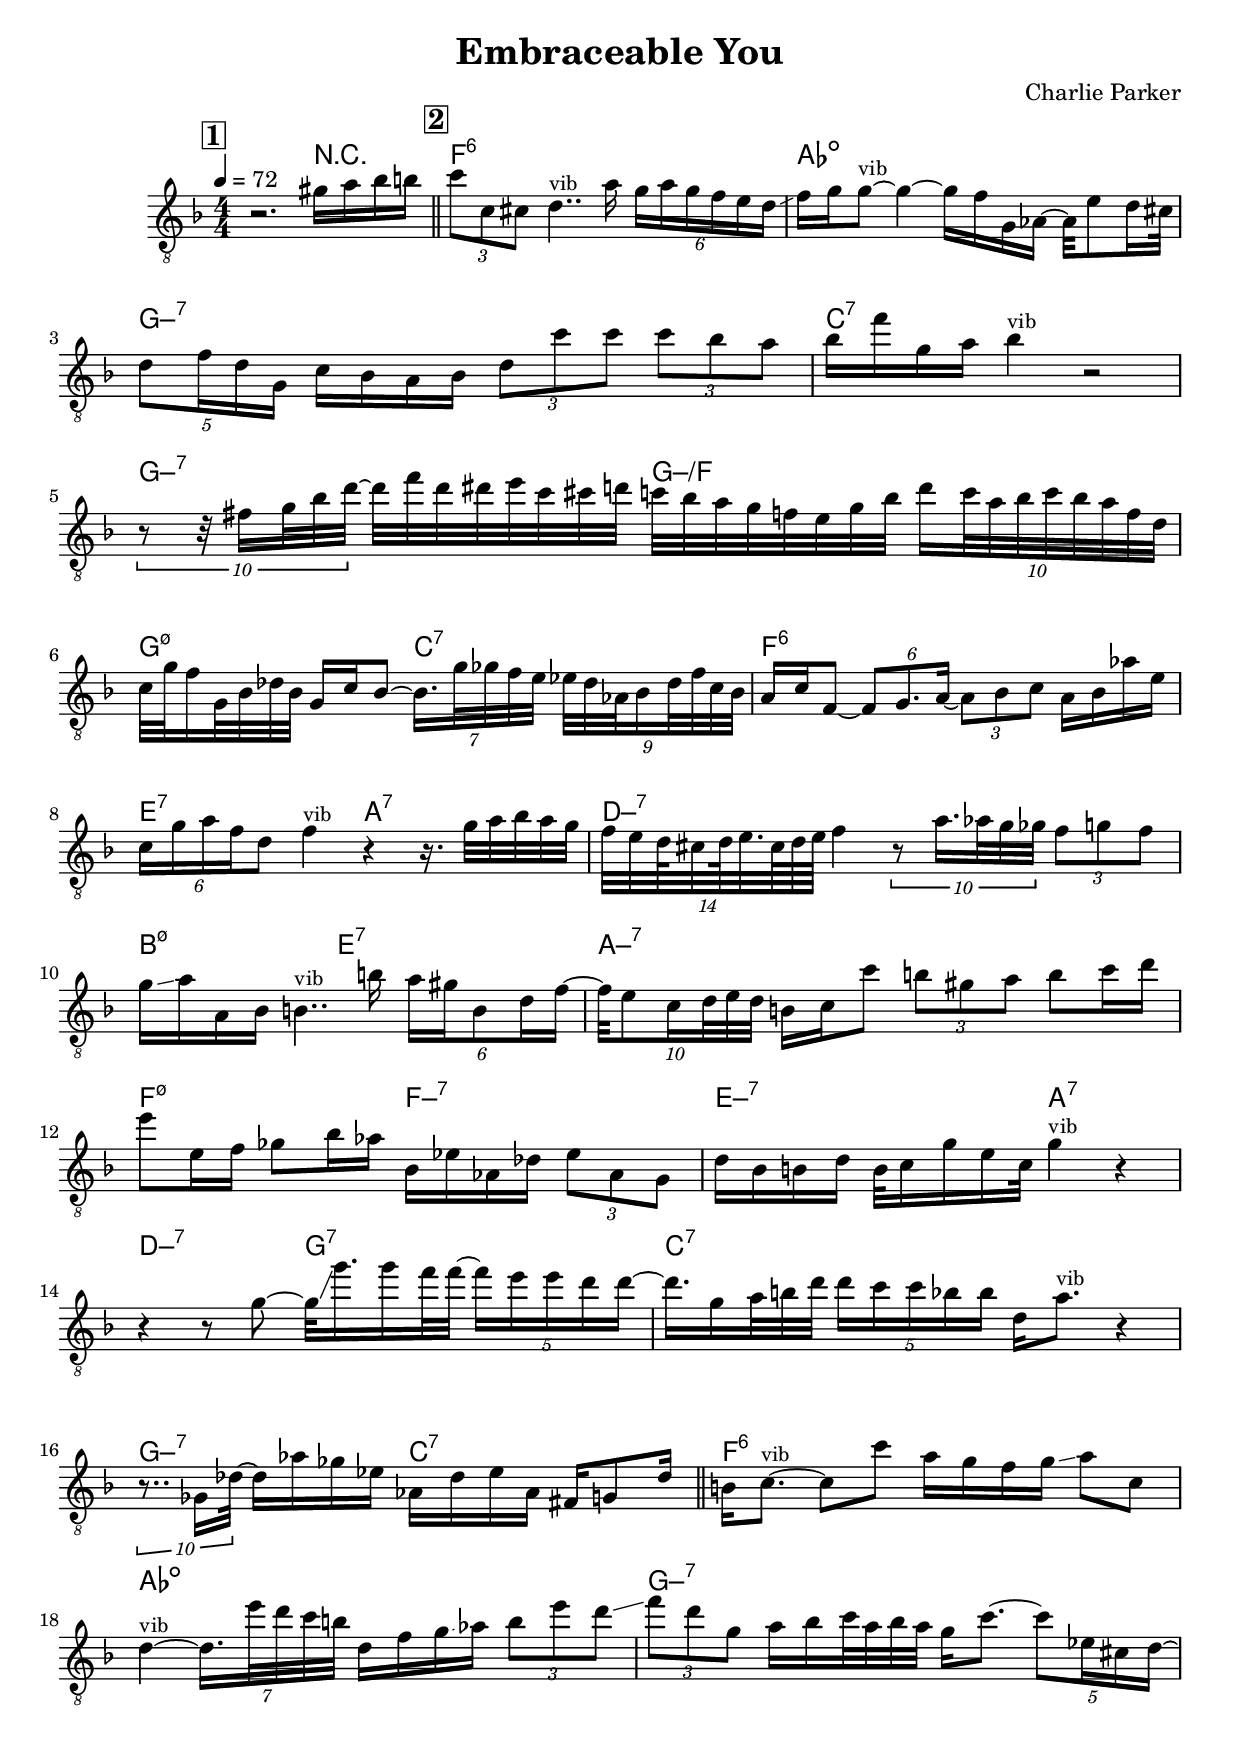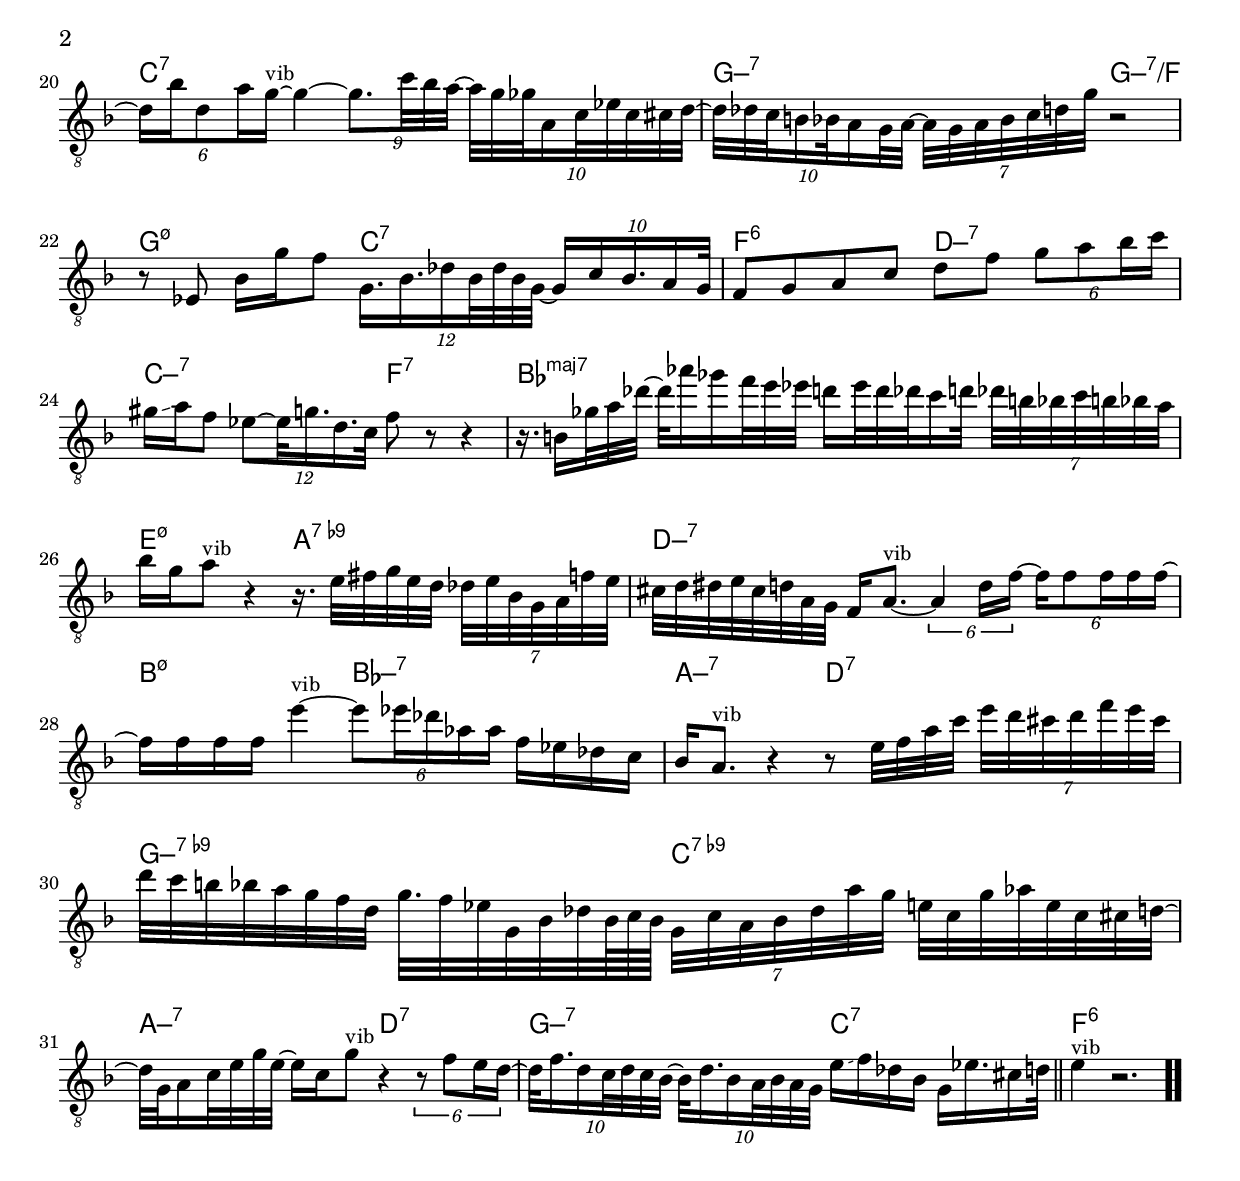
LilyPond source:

\version "2.13.2"

#(ly:set-option 'point-and-click #f)

\header {
  title = "Embraceable You"
  composer = "Charlie Parker"
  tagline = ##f
}
global =
{
    \override Staff.TimeSignature #'style = #'()
    \time 4/4
    \clef "treble_8"
    \key f \major
    \override Rest #'direction = #'0
    \override MultiMeasureRest #'staff-position = #0
}
\score
{
<<
    \transpose c' c'

    \new ChordNames { \chords {
      \set majorSevenSymbol = \markup { "maj7" }
      \set minorChordModifier = \markup { \char ##x2013 }
      | s2. r4 
      | f1:6 | aes1:dim | g1:min7 | c1:7 | g2:min7 g2:min/f | g2:min5-7 c2:7 | f1:6 | e2:7 a2:7 
      | d2:min7 s2 | b2:min5-7 e2:7 | a1:min7 | f2:min5-7 f2:min7 | e2:min7 a2:7 | d2:min7 g2:7 | c1:7 | g2:min7 c2:7 
      | f1:6 | aes1:dim | g1:min7 | c2:7 s2 | g2:min7 g2:min7/f | g2:min5-7 c2:7 | f2:6 d2:min7 | c2:min7 f2:7 
      | bes1:maj | e2:min5-7 a2:9- | d2:min7 s2 | b2:min5-7 bes2:min7 | a2:min7 d2:7 | g2:min9- c2:9- | a2:min7 d2:7 | g2:min7 c2:7 
      | f1:6|
      }
      }

    \new Staff
    <<
    \transpose c' c'

    {
      \global
  		%\override Score.MetronomeMark #'transparent = ##t
  		%\override Score.MetronomeMark #'stencil = ##f
  		
  		\override HorizontalBracket #'direction = #UP
  		\override HorizontalBracket #'bracket-flare = #'(0 . 0)
  		
  		\override TextSpanner #'dash-fraction = #1.0
  		\override TextSpanner #'bound-details #'left #'text = \markup{ \concat{\draw-line #'(0 . -1.0) \draw-line #'(1.0 . 0) }}
  		\override TextSpanner #'bound-details #'right #'text = \markup{ \concat{ \draw-line #'(1.0 . 0) \draw-line #'(0 . -1.0) }}
          \set Score.markFormatter = #format-mark-box-numbers


      \tempo 4 = 72
      \set Score.currentBarNumber = #0
     
      \bar "||" \mark \default r2. gis'16 a'16 bes'16 b'16 
      \bar "||" \mark \default \tuplet 3/2 {c''8 c'8 cis'8} d'4..^\markup{\left-align \small vib} a'16 \tuplet 6/4 {g'16 a'16 g'16 f'16 e'16 d'16\glissando } 
      | f'16 g'16 g'8~^\markup{\left-align \small vib} g'4~ g'16 f'16 g16 aes16~ aes32 e'8 d'16 cis'32 
      | \tuplet 5/4 {d'8 f'16 d'16 g16} c'16 bes16 a16 bes16 \tuplet 3/2 {d'8 c''8 c''8} \tuplet 3/2 {c''8 bes'8 a'8} 
      | bes'16 f''16 g'16 a'16 bes'4^\markup{\left-align \small vib} r2 
      | \tuplet 10/8 {r8 r32 fis'16 g'32 bes'32 d''32~} d''32 f''32 d''32 dis''32 e''32 c''32 cis''32 d''32 c''32 bes'32 a'32 g'32 f'32 e'32 g'32 bes'32 \tuplet 10/8 {d''16 c''32 a'32 bes'32 c''32 bes'32 a'32 f'32 d'32} 
      | c'32 g'32 f'16 g32 bes32 des'32 bes32 g16 c'16 bes8~ \tuplet 7/8 {bes16. g'32 ges'32 f'32 e'32} \tuplet 9/8 {es'32 des'32 aes32 bes16 des'32 f'32 c'32 bes32} 
      | a16 c'16 f8~ \tuplet 6/4 {f8 g8. a16~} \tuplet 3/2 {a8 bes8 c'8} a16 bes16 aes'16 e'16 
      | \tuplet 6/4 {c'16 g'16 a'16 f'16 d'8} f'4^\markup{\left-align \small vib} r4 r16. g'32 a'32 bes'32 a'32 g'32 
      | \tuplet 14/16 {f'32 e'32 d'64 cis'32 d'64 e'32. cis'64 d'64 e'64} f'4 \tuplet 10/8 {r8 a'16. aes'32 g'32 ges'32} \tuplet 3/2 {f'8 g'8 f'8} 
      | g'16\glissando  a'16 a16 bes16 b4..^\markup{\left-align \small vib} b'16 \tuplet 6/4 {a'16 gis'16 b8 d'16 f'16~} 
      | \tuplet 10/8 {f'32 e'8 c'16 d'32 e'32 d'32} b16 c'16 c''8 \tuplet 3/2 {b'8 gis'8 a'8} b'8 c''16 d''16 
      | e''8 e'16 f'16 ges'8 bes'16 aes'16 bes16 es'16 aes16 des'16 \tuplet 3/2 {es'8 aes8 g8} 
      | d'16 bes16 b16 d'16 b32 c'16 g'16 e'16 c'32 g'4^\markup{\left-align \small vib} r4 
      | r4 r8 g'8~ g'32\glissando  g''16. g''16 f''32 f''32~ \tuplet 5/4 {f''16 e''16 e''16 d''16 d''16~} 
      | d''16. g'16 a'32 b'32 d''32 \tuplet 5/4 {d''16 c''16 c''16 bes'16 bes'16} d'16 a'8.^\markup{\left-align \small vib} r4 
      | \tuplet 10/8 {r8.. ges16 des'32~} des'16 aes'16 ges'16 es'16 aes16 des'16 es'16 aes16 fis16 g8 des'16 
      \bar "||" b16 c'8.~^\markup{\left-align \small vib} c'8 c''8 a'16 g'16 f'16 g'16\glissando  a'8 c'8 
      | d'4~^\markup{\left-align \small vib} \tuplet 7/8 {d'16. e''32 d''32 c''32 b'32} d'16 f'16 g'16\glissando  aes'16 \tuplet 3/2 {b'8 e''8 d''8\glissando } 
      | \tuplet 3/2 {f''8 d''8 g'8} a'16 bes'16 c''32 a'32 bes'32 a'32 g'16 c''8.~ \tuplet 5/4 {c''8 es'16 cis'16 d'16~} 
      | \tuplet 6/4 {d'16 bes'16 d'8 a'16 g'16~^\markup{\left-align \small vib}} g'4~ \tuplet 9/8 {g'8. c''32 bes'32 a'32~} \tuplet 10/8 {a'32 g'32 ges'32 a16 c'32 es'32 c'32 cis'32 d'32~} 
      | \tuplet 10/8 {d'32 des'32 c'32 b16 bes32 a16 g32 a32~} \tuplet 7/8 {a32 g32 a32 bes32 c'32 d'32 g'32} r2 
      | r8 es8 bes16 g'16 f'8 \tuplet 12/8 {g16. bes16. des'16 bes32 des'32 bes32 g32~} \tuplet 10/8 {g16 c'16 bes16. a16 g32} 
      | f8 g8 a8 c'8 d'8 f'8 \tuplet 6/4 {g'8 a'8 bes'16 c''16} 
      | gis'16\glissando  a'16 f'8 \tuplet 12/8 {es'8~ es'32 g'16. d'16. c'32} f'8 r8 r4 
      | r16. b16 ges'32 a'32 des''32~ des''32 aes''16 ges''16 f''32 e''32 es''32 d''16 es''32 d''32 des''32 c''16 d''32 \tuplet 7/8 {des''32 b'32 bes'32 c''32 b'32 bes'32 a'32} 
      | bes'16 g'16 a'8^\markup{\left-align \small vib} r4 r16. e'32 fis'32 g'32 e'32 d'32 \tuplet 7/8 {des'32 e'32 bes32 g32 a32 f'32 e'32} 
      | cis'32 d'32 dis'32 e'32 cis'32 d'32 a32 g32 f16 a8.~^\markup{\left-align \small vib} \tuplet 6/4 {a4 d'16 f'16~} \tuplet 6/4 {f'16 f'8 f'16 f'16 f'16~} 
      | f'16 f'16 f'16 f'16 e''4~^\markup{\left-align \small vib} \tuplet 6/4 {e''8 es''16 des''16 aes'16 aes'16} f'16 es'16 des'16 c'16 
      | bes16 a8.^\markup{\left-align \small vib} r4 r8 e'32 f'32 a'32 c''32 \tuplet 7/8 {e''32 d''32 cis''32 d''32 f''32 e''32 cis''32} 
      | d''32 c''32 b'32 bes'32 a'32 g'32 f'32 d'32 g'32. f'32 es'32 g32 bes32 des'32 bes64 c'64 bes64 \tuplet 7/8 {g32 c'32 a32 bes32 des'32 a'32 g'32} e'32 c'32 g'32 aes'32 e'32 c'32 cis'32 d'32~ 
      | d'32 g32 a16 c'32 e'32 g'32 e'32~ e'16 c'16 g'8^\markup{\left-align \small vib} r4 \tuplet 6/4 {r8 f'8 e'16 d'16~} 
      | \tuplet 10/8 {d'32 f'16. d'16 c'32 d'32 c'32 bes32~} \tuplet 10/8 {bes32 d'16. bes16 a32 bes32 a32 g32} e'16\glissando  f'16 des'16 bes16 g16 es'16. cis'16 d'32 
      \bar "||" e'4^\markup{\left-align \small vib} r2.\bar  ".."
    }
    >>
>>    
}
